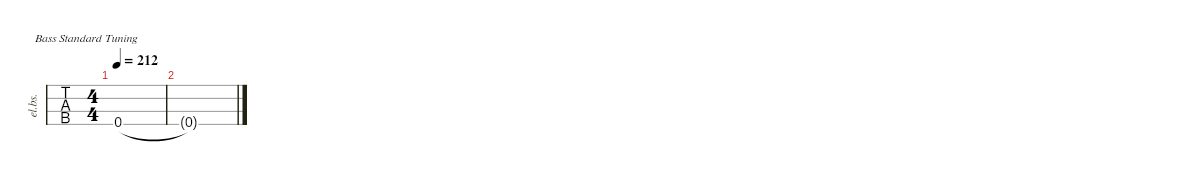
\defaultSystemsLayout 4
\hideDynamics
\bracketExtendMode nobrackets
\track ("Bass" "el.bs.") {defaultSystemsLayout 4 multiBarRest instrument electricbassfinger}
\staff {tabs}
\tuning (G2 D2 A1 E1)
\ts (4 4)
\tempo 212
\clef f4
\ks c
0.4{t}.1{dy f} |
0.4{t}.1
